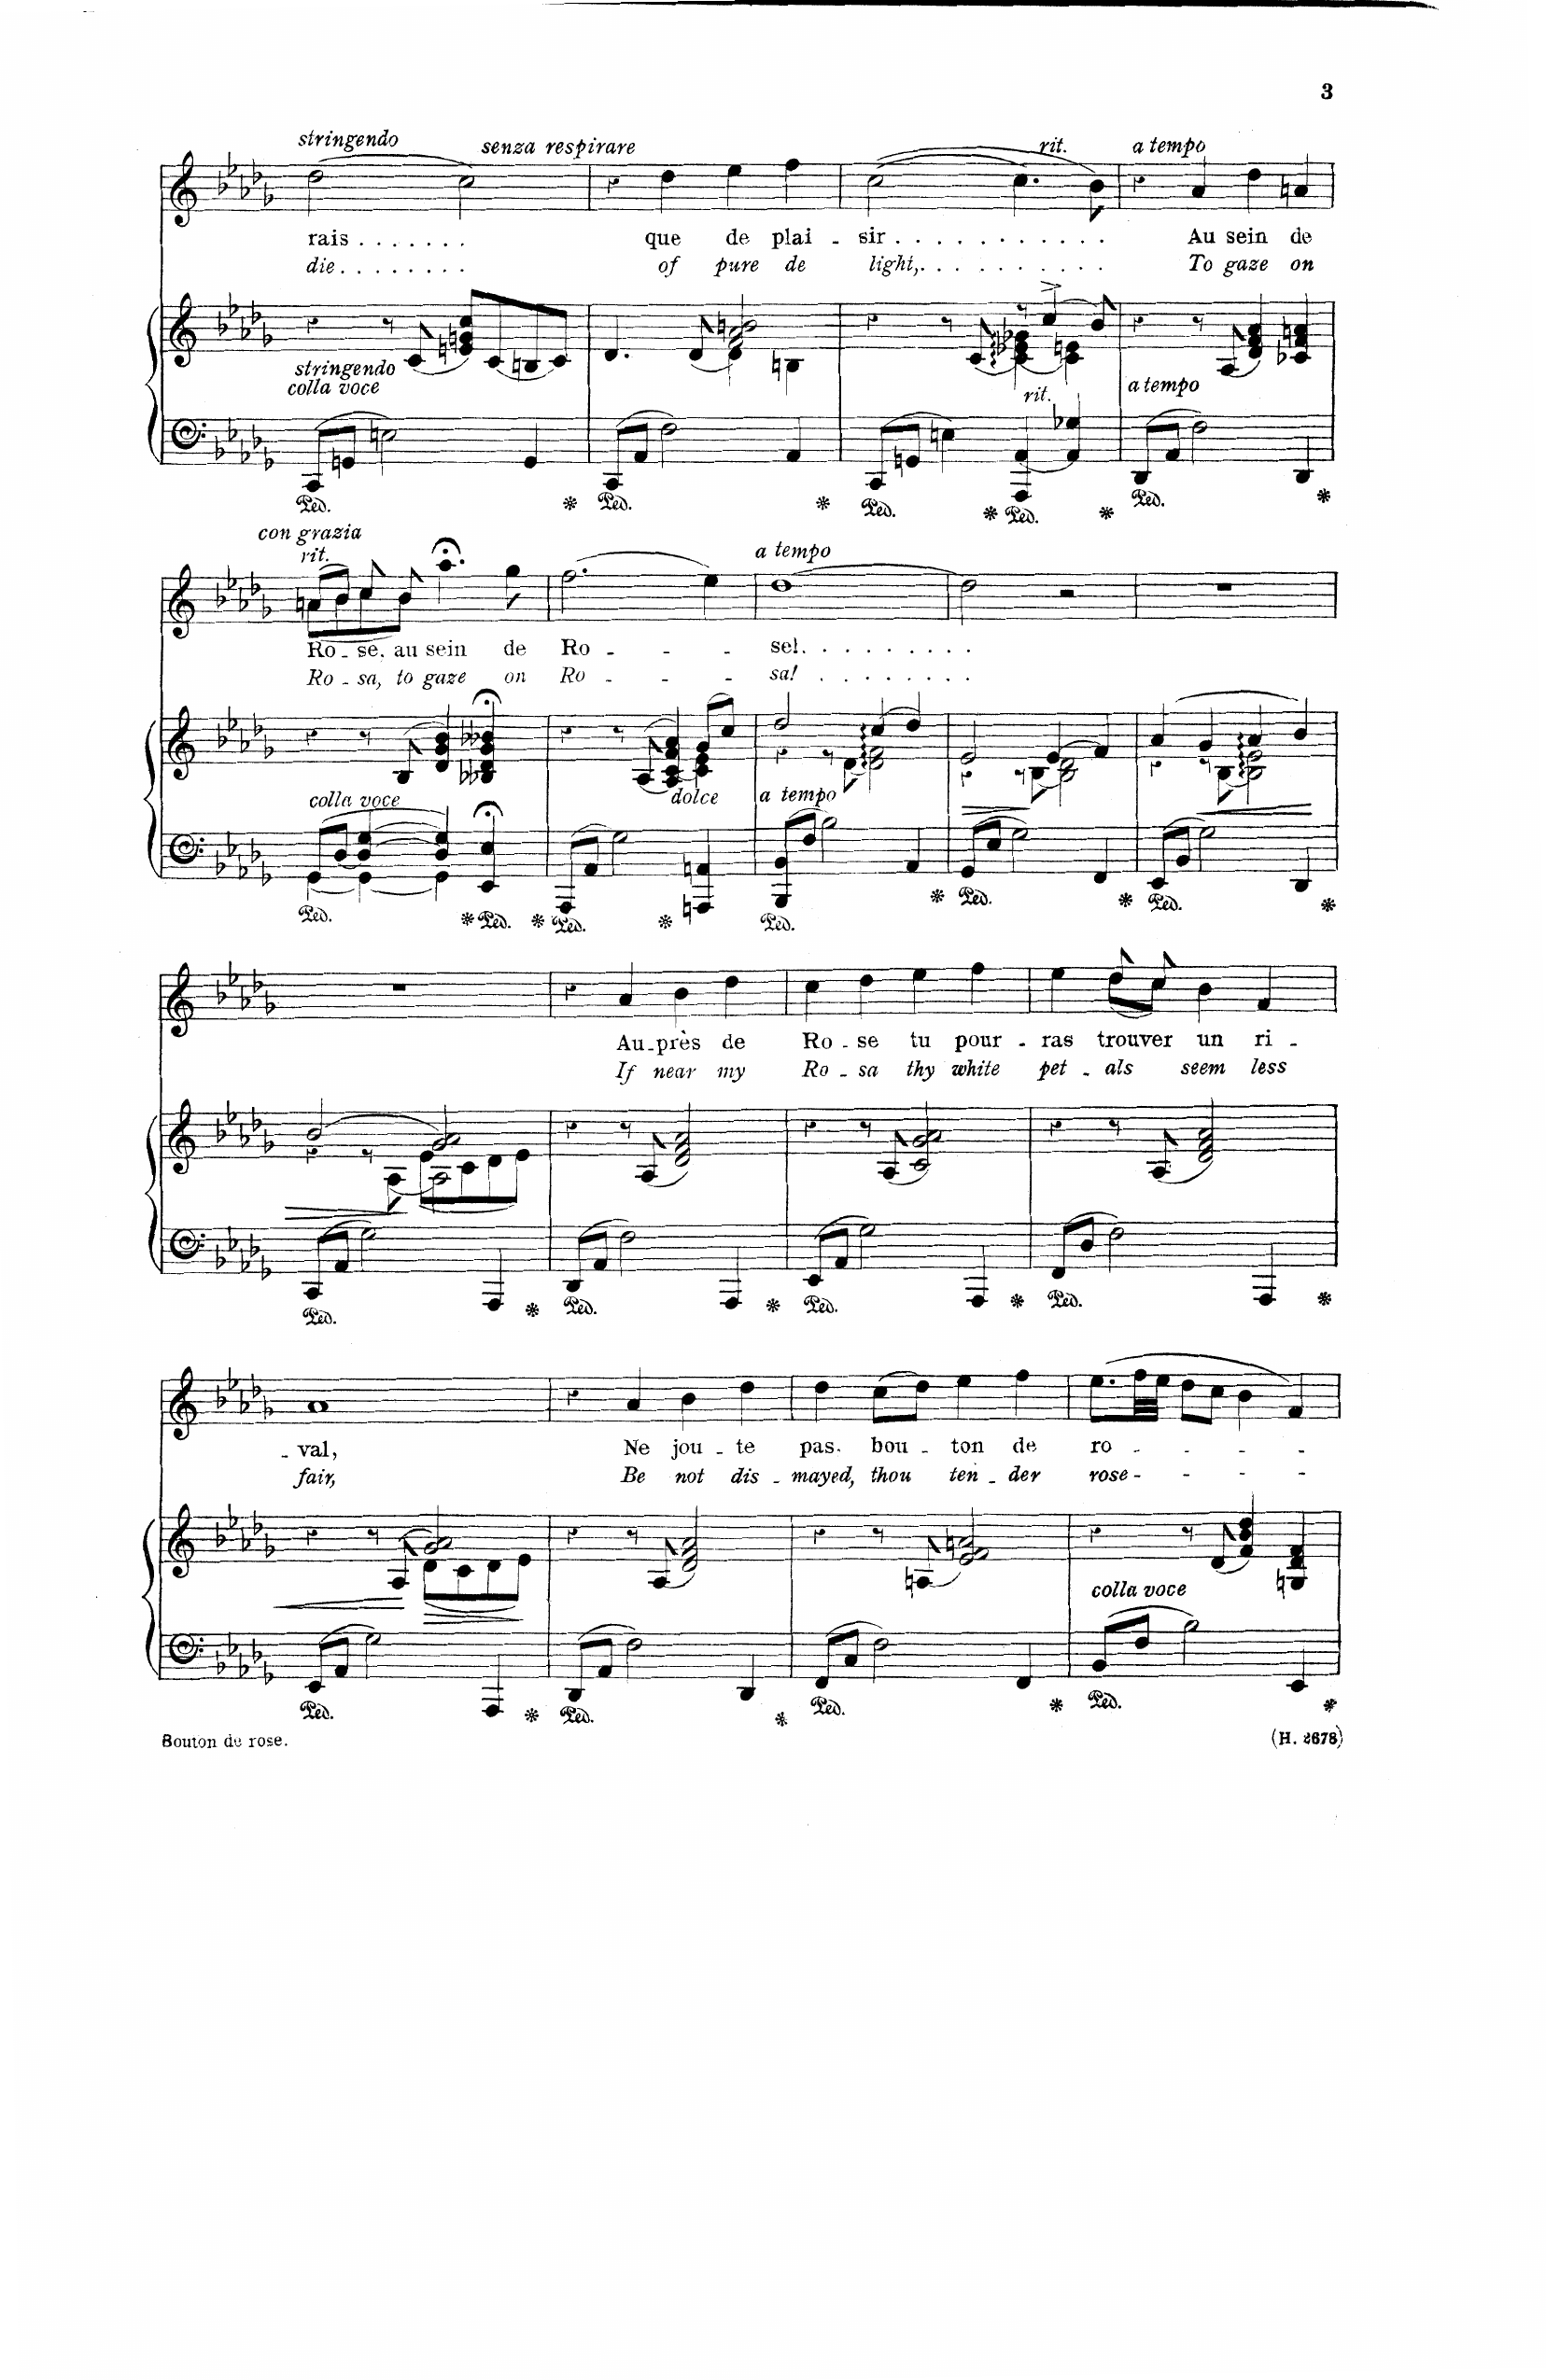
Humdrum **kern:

**kern	**kern	**dynam	**kern	**text	**text	**dynam
*part2	*part2	*part2	*part1	*part1	*part1	*part1
*staff3	*staff2	*staff2/3	*staff1	*staff1	*staff1	*staff1
*I"Piano	*	*	*I"Voice	*	*	*
*I'Pno	*	*	*	*	*	*
*clefF4	*clefG2	*	*clefG2	*	*	*
*k[b-e-a-d-g-]	*k[b-e-a-d-g-]	*	*k[b-e-a-d-g-]	*	*	*
*M4/4	*M4/4	*	*M4/4	*	*	*
*met(c)	*met(c)	*	*met(c)	*	*	*
=30	=30	=30	=30	=30	=30	=30
!	!	!	!LO:TX:i:t=stringendo	!	!	!
!LO:TX:i:t=stringendo	!	!	!	!	!	!
!LO:TX:t=colla voce	!	!	!	!	!	!
8CC/L	4r	.	(2dd-\	-rais	die	.
8GGn/J	.	.	.	.	.	.
2En\	8r	.	.	.	.	.
.	(8c/	.	.	.	.	.
!	!	!	!LO:TX:i:t=senza respirare	!	!	!
.	8en/ 8gn/ 8cc/L)	.	2cc\)	.	.	.
.	(8c/	.	.	.	.	.
4GG/	8Bn/	.	.	.	.	.
.	8c/J)	.	.	.	.	.
=31	=31	=31	=31	=31	=31	=31
*	*^	*	*	*	*	*
8CC/L	4.d-/	2ryy	.	4r	.	.	.
8AA-/J	.	.	.	.	.	.	.
2F\	.	.	.	4dd-\	que	of	.
.	[<8d-/	.	.	.	.	.	.
.	2f/ 2a-/ 2bn/	4d-\]	.	4ee-\	de	pure	.
4AA-/	.	4Bn\	.	4ff\	plai-	de-	.
=32	=32	=32	=32	=32	=32	=32	=32
8CC/L	4r	2ryy	.	([2cc\	-sir	-light,	.
8GGn/J	.	.	.	.	.	.	.
4En\	8r	.	.	.	.	.	.
.	[<8c/	.	.	.	.	.	.
!	!	!	!	!LO:TX:i:t=rit.	!	!	!
!LO:TX:i:t=rit.	!	!	!	!	!	!	!
4AAA-/ [<4AA-/	8r	4c\_ 4e-X\ 4g-X\	.	4.cc\]	.	.	.
.	(4cc^/	.	.	.	.	.	.
4AA-\] 4G-X\	.	4c\] 4en\	.	.	.	.	.
.	8b-/)	.	.	8b-\)	.	.	.
*	*v	*v	*	*	*	*	*
=33	=33	=33	=33	=33	=33	=33
!	!	!	!LO:TX:i:t=a tempo	!	!	!
!LO:TX:i:t=a tempo	!	!	!	!	!	!
8DD-/L	4r	.	4r	.	.	.
8AA-/J	.	.	.	.	.	.
2F\	8r	.	4a-/	Au	To	.
.	(8A-/	.	.	.	.	.
.	4d-/ 4f/ 4a-/)	.	4dd-\	sein	gaze	.
4DD-/	4c-X/ 4f/ 4an/	.	4an/	de	on	.
=34	=34	=34	=34	=34	=34	=34
*^	*	*	*^	*	*	*
!	!	!	!	!LO:TX:i:t=rit. con grazia	!	!	!	!
!LO:TX:i:t=colla voce	!	!	!	!	!	!	!	!
8GG-/L	[4GG-\	4r	.	((<8an/L	8a\L	Ro-	Ro-	.
[<8D-/J	.	.	.	8b-/J)	8b-\	.	.	.
4D-/_ [4G-/	4GG-\_	8r	.	8cc/	8cc\	-se,	-sa,	.
.	.	(>8B-/	.	8b-/)	8b-\J	au	to	.
4D-/] 4G-/]	4GG-\]	4d-/ 4g-/ 4b-/)	.	4.aa-;<\	2ryy	sein	gaze	.
4EE-/;< 4E-/;<	4ryy	4B--X/;< 4d-/;< 4g-/;< 4b--X/;<	.	.	.	.	.	.
.	.	.	.	8gg-\	.	de	on	.
*v	*v	*	*	*v	*v	*	*	*
=35	=35	=35	=35	=35	=35	=35
*	*^	*	*	*	*	*
8AAA-/L	4r	2ryy	.	2.ff\	Ro	Ro	.
8AA-/J	.	.	.	.	.	.	.
2G-\	8r	.	.	.	.	.	.
.	([8A-/	.	.	.	.	.	.
.	4A-/] [<4c/ 4f/ 4a-/)	4ryy	.	.	.	.	.
!LO:TX:i:t=dolce	!	!	!	!	!	!	!
4AAAn/ 4AAn/	(8g-/L	4c\] 4e-\	.	4ee-\	.	.	.
.	8cc/J)	.	.	.	.	.	.
=36	=36	=36	=36	=36	=36	=36	=36
!	!	!	!	!LO:TX:i:t=a tempo	!	!	!
!LO:TX:i:t=a tempo	!	!	!	!	!	!	!
8BBB-/ 8BB-/L	2dd-/	4r	.	[1dd-	se!	sa!	.
8F/J	.	.	.	.	.	.	.
2B-\	.	8r	.	.	.	.	.
.	.	8d-\	.	.	.	.	.
.	(4cc/	2d-\ 2f\	.	.	.	.	.
4AA-/	4dd-/)	.	.	.	.	.	.
=37	=37	=37	=37	=37	=37	=37	=37
!	!	!	!LO:HP:b	!	!	!	!
8GG-/L	2e-/	4r	>	2dd-\]	.	.	.
8E-/J	.	.	.	.	.	.	.
2G-\	.	8r	.	.	.	.	.
.	.	[8B-\	.	.	.	.	.
.	(4e-/	2B-\] 2d-\	.	2r	.	.	.
4FF/	4f/)	.	.	.	.	.	.
=38	=38	=38	=38	=38	=38	=38	=38
8EE-/L	(4a-/	4r	.	1r	.	.	.
8BB-/J	.	.	.	.	.	.	.
!	!	!	!LO:HP:b	!	!	!	!
2G-\	4g-/	8r	<	.	.	.	.
.	.	[8B-\	.	.	.	.	.
.	4a-/	2B-\] 2e-\	.	.	.	.	.
4DD-/	4b-/)	.	.	.	.	.	.
*	*v	*v	*	*	*	*	*
.	.	]	.	.	.	.
=39	=39	=39	=39	=39	=39	=39
!	!	!LO:HP:b	!	!	!	!
*	*^	*	*	*	*	*
*	*	*^	*	*	*	*	*
8CC/L	(2b-/	4r	2ryy	>	1r	.	.	.
8AA-/J	.	.	.	.	.	.	.	.
2G-\	.	8r	.	.	.	.	.	.
.	.	[8A-\	.	.	.	.	.	.
.	2g-/ 2a-/)	(8e-\L	2A-\]	[	.	.	.	.
.	.	8c\	.	.	.	.	.	.
4AAA-/	.	8d-\	.	.	.	.	.	.
.	.	8e-\J)	.	.	.	.	.	.
*	*v	*v	*v	*	*	*	*	*
=40	=40	=40	=40	=40	=40	=40
8DD-/L	4r	.	4r	.	.	.
8AA-/J	.	.	.	.	.	.
!	!	!	!	!	!	!LO:DY:a
2F\	8r	.	4a-/	Au-	If	p
.	(8A-/	.	.	.	.	.
.	2d-/ 2f/ 2a-/)	.	4b-\	-près	near	.
4AAA-/	.	.	4dd-\	de	my	.
=41	=41	=41	=41	=41	=41	=41
8EE-/L	4r	.	4cc\	Ro-	Ro-	.
8AA-/J	.	.	.	.	.	.
2G-\	8r	.	4dd-\	-se	-sa	.
.	(8A-/	.	.	.	.	.
.	2c/ 2g-/ 2a-/)	.	4ee-\	tu	thy	.
4AAA-/	.	.	4ff\	pour-	white	.
=42	=42	=42	=42	=42	=42	=42
*	*	*	*^	*	*	*
8FF/L	4r	.	4ee-\	4ryy	-ras	pet-	.
8D-/J	.	.	.	.	.	.	.
2F\	8r	.	8dd-/	(8dd-\L	trou-	-als	.
.	(8A-/	.	8cc/	8cc\J)	-ver	.	.
.	2d-/ 2f/ 2a-/)	.	4b-\	2ryy	un	seem	.
4AAA-/	.	.	4f/	.	ri-	less	.
*	*	*	*v	*v	*	*	*
=43	=43	=43	=43	=43	=43	=43
!	!	!LO:HP:b	!	!	!	!
*	*^	*	*	*	*	*
8EE-/L	4r	2ryy	<	1a-	-– val,	fair,	.
8AA-/J	.	.	.	.	.	.	.
2G-\	8r	.	.	.	.	.	.
.	(>8A-/	.	.	.	.	.	.
.	2g-/ 2a-/)	(8d-\L	]	.	.	.	.
.	.	8c\	.	.	.	.	.
4AAA-/	.	8d-\	.	.	.	.	.
.	.	8e-\J)	.	.	.	.	.
*	*v	*v	*	*	*	*	*
.	.	[	.	.	.	.
=44	=44	=44	=44	=44	=44	=44
8DD-/L	4r	.	4r	.	.	.
8AA-/J	.	.	.	.	.	.
2F\	8r	.	4a-/	Ne	Be	.
.	(8A-/	.	.	.	.	.
.	2d-/ 2f/ 2a-/)	.	4b-\	jou-	not	.
4DD-/	.	.	4dd-\	-te	dis-	.
=45	=45	=45	=45	=45	=45	=45
8FF/L	4r	.	4dd-\	pas,	-mayed,	.
8C/J	.	.	.	.	.	.
2F\	8r	.	(8cc\L	bou-	thou	.
.	(8An/	.	8dd-\J)	.	.	.
.	2e-/ 2f/ 2an/)	.	4ee-\	-ton	ten-	.
4FF/	.	.	4ff\	de	-der	.
=46	=46	=46	=46	=46	=46	=46
!LO:TX:i:t=colla voce	!	!	!	!	!	!
8BB-/L	4r	.	(8.ee-\L	ro-	-rose	.
8F/J	.	.	.	.	.	.
.	.	.	32ff\LL	.	.	.
.	.	.	32ee-\JJJ	.	.	.
2B-\	8r	.	8dd-\L	.	.	.
.	(8d-/	.	8cc\J	.	.	.
.	4f/ 4b-/ 4dd-/)	.	4b-/	.	.	.
4EE-/	4Gn/ 4d-/ 4f/	.	4f/)	.	.	.
=	=	=	=	=	=	=
*-	*-	*-	*-	*-	*-	*-
